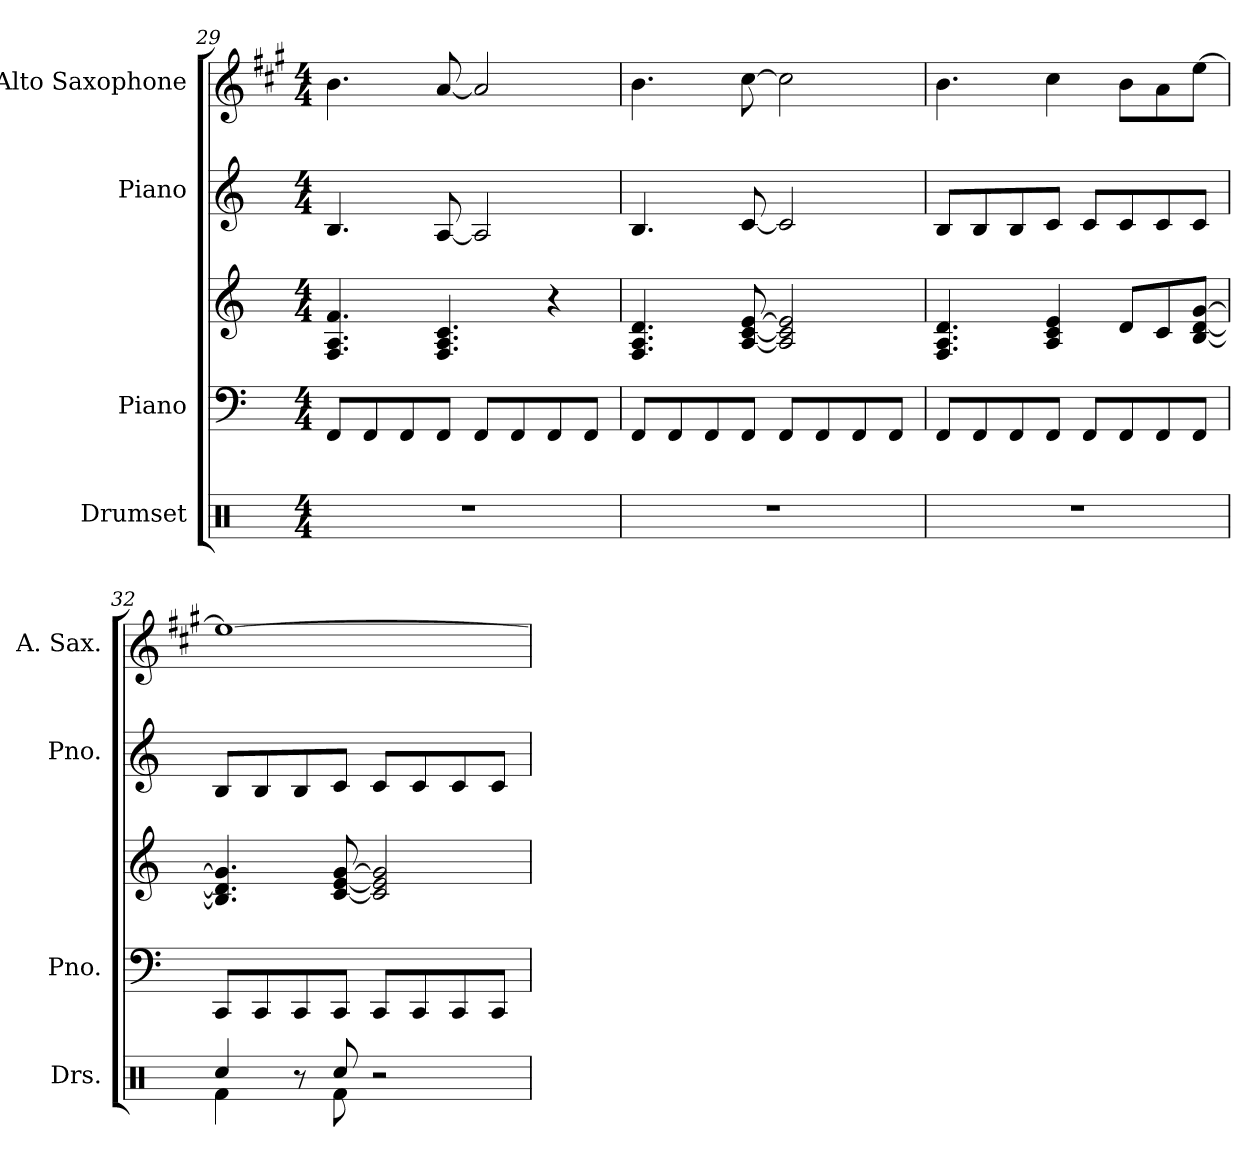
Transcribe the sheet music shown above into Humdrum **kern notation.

**kern	**kern	**kern	**kern	**kern
*part4	*part3	*part3	*part2	*part1
*staff5	*staff4	*staff3	*staff2	*staff1
*I"Drumset	*I"Piano	*	*I"Piano	*I"Alto Saxophone
*I'Drs.	*I'Pno.	*	*I'Pno.	*I'A. Sax.
*clefX	*clefF4	*clefG2	*clefG2	*clefG2
*	*	*	*	*ITrd5c9
*k[]	*k[]	*k[]	*k[]	*k[]
*M4/4	*M4/4	*M4/4	*M4/4	*M4/4
=29	=29	=29	=29	=29
1r	8FF/L	4.F/ 4.A/ 4.f/	4.B/	4.d\
.	8FF/	.	.	.
.	8FF/	.	.	.
.	8FF/J	4.F/ 4.A/ 4.c/	[8A/	[8c/
.	8FF/L	.	2A/]	2c/]
.	8FF/	.	.	.
.	8FF/	4r	.	.
.	8FF/J	.	.	.
!!LO:PB:g=z
=30	=30	=30	=30	=30
1r	8FF/L	4.F/ 4.A/ 4.d/	4.B/	4.d\
.	8FF/	.	.	.
.	8FF/	.	.	.
.	8FF/J	[8A/ [8c/ [8e/	[8c/	[8e\
.	8FF/L	2A/] 2c/] 2e/]	2c/]	2e\]
.	8FF/	.	.	.
.	8FF/	.	.	.
.	8FF/J	.	.	.
=31	=31	=31	=31	=31
1r	8FF/L	4.F/ 4.A/ 4.d/	8B/L	4.d\
.	8FF/	.	8B/	.
.	8FF/	.	8B/	.
.	8FF/J	4A/ 4c/ 4e/	8c/J	4e\
.	8FF/L	.	8c/L	.
.	8FF/	8d/L	8c/	8d\L
.	8FF/	8c/	8c/	8c\
.	8FF/J	[8B/ [8d/ [8g/J	8c/J	[8g\J
=32	=32	=32	=32	=32
*^	*	*	*	*
4Rcc/	4Rf\	8CC/L	4.B/] 4.d/] 4.g/]	8B/L	1g_
.	.	8CC/	.	8B/	.
8r	8ryy	8CC/	.	8B/	.
8Rcc/	8Rf\	8CC/J	[8c/ [8e/ [8g/	8c/J	.
2r	2ryy	8CC/L	2c/] 2e/] 2g/]	8c/L	.
.	.	8CC/	.	8c/	.
.	.	8CC/	.	8c/	.
.	.	8CC/J	.	8c/J	.
*v	*v	*	*	*	*
=	=	=	=	=
*-	*-	*-	*-	*-
